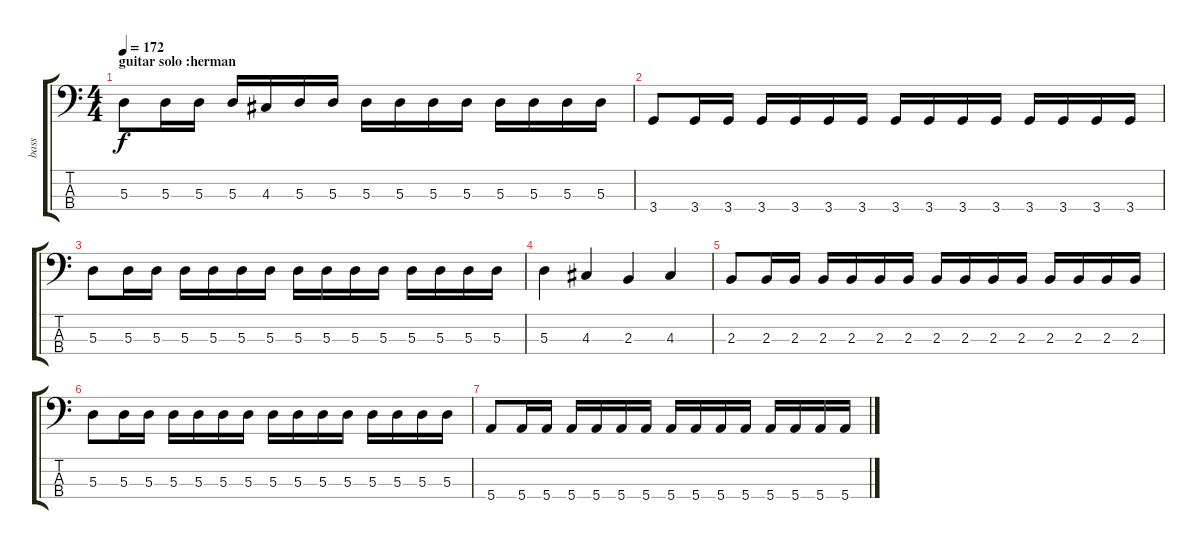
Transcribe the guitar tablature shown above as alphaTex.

\track ("bass" "bass") {instrument electricbassfinger}
\staff {score tabs}
\tuning (G2 D2 A1 E1) {hide}
\ts (4 4)
\section ("" "guitar solo :herman")
\tempo 172
\clef f4
\ks c
5.3.8{dy f} 5.3.16 5.3.16 5.3.16 4.3.16 5.3.16 5.3.16 5.3.16 5.3.16 5.3.16 5.3.16 5.3.16 5.3.16 5.3.16 5.3.16 |
3.4.8 3.4.16 3.4.16 3.4.16 3.4.16 3.4.16 3.4.16 3.4.16 3.4.16 3.4.16 3.4.16 3.4.16 3.4.16 3.4.16 3.4.16 |
5.3.8 5.3.16 5.3.16 5.3.16 5.3.16 5.3.16 5.3.16 5.3.16 5.3.16 5.3.16 5.3.16 5.3.16 5.3.16 5.3.16 5.3.16 |
5.3.4 4.3.4 2.3.4 4.3.4 |
2.3.8 2.3.16 2.3.16 2.3.16 2.3.16 2.3.16 2.3.16 2.3.16 2.3.16 2.3.16 2.3.16 2.3.16 2.3.16 2.3.16 2.3.16 |
5.3.8 5.3.16 5.3.16 5.3.16 5.3.16 5.3.16 5.3.16 5.3.16 5.3.16 5.3.16 5.3.16 5.3.16 5.3.16 5.3.16 5.3.16 |
5.4.8 5.4.16 5.4.16 5.4.16 5.4.16 5.4.16 5.4.16 5.4.16 5.4.16 5.4.16 5.4.16 5.4.16 5.4.16 5.4.16 5.4.16
